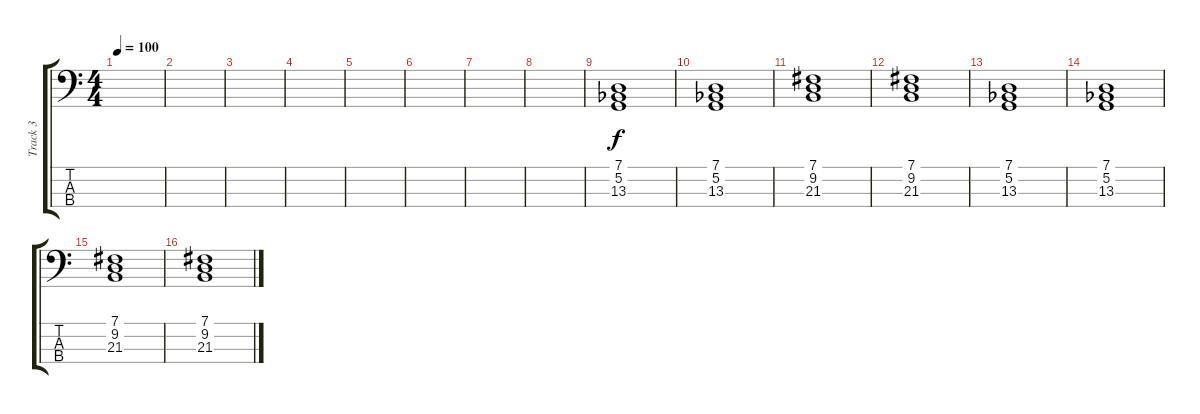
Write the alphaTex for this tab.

\track ("Track 3" "Track 3") {instrument choiraahs}
\staff {score tabs}
\tuning (G2 D2 A1 E1) {hide}
\ts (4 4)
\tempo 100
\clef f4
\ks c
|
|
|
|
|
|
|
|
(7.1 5.2 13.3{acc b}).1 |
(7.1 5.2 13.3{acc b}).1 |
(7.1 9.2 21.3).1 |
(7.1 9.2 21.3).1 |
(7.1 5.2 13.3{acc b}).1 |
(7.1 5.2 13.3{acc b}).1 |
(7.1 9.2 21.3).1 |
(7.1 9.2 21.3).1
